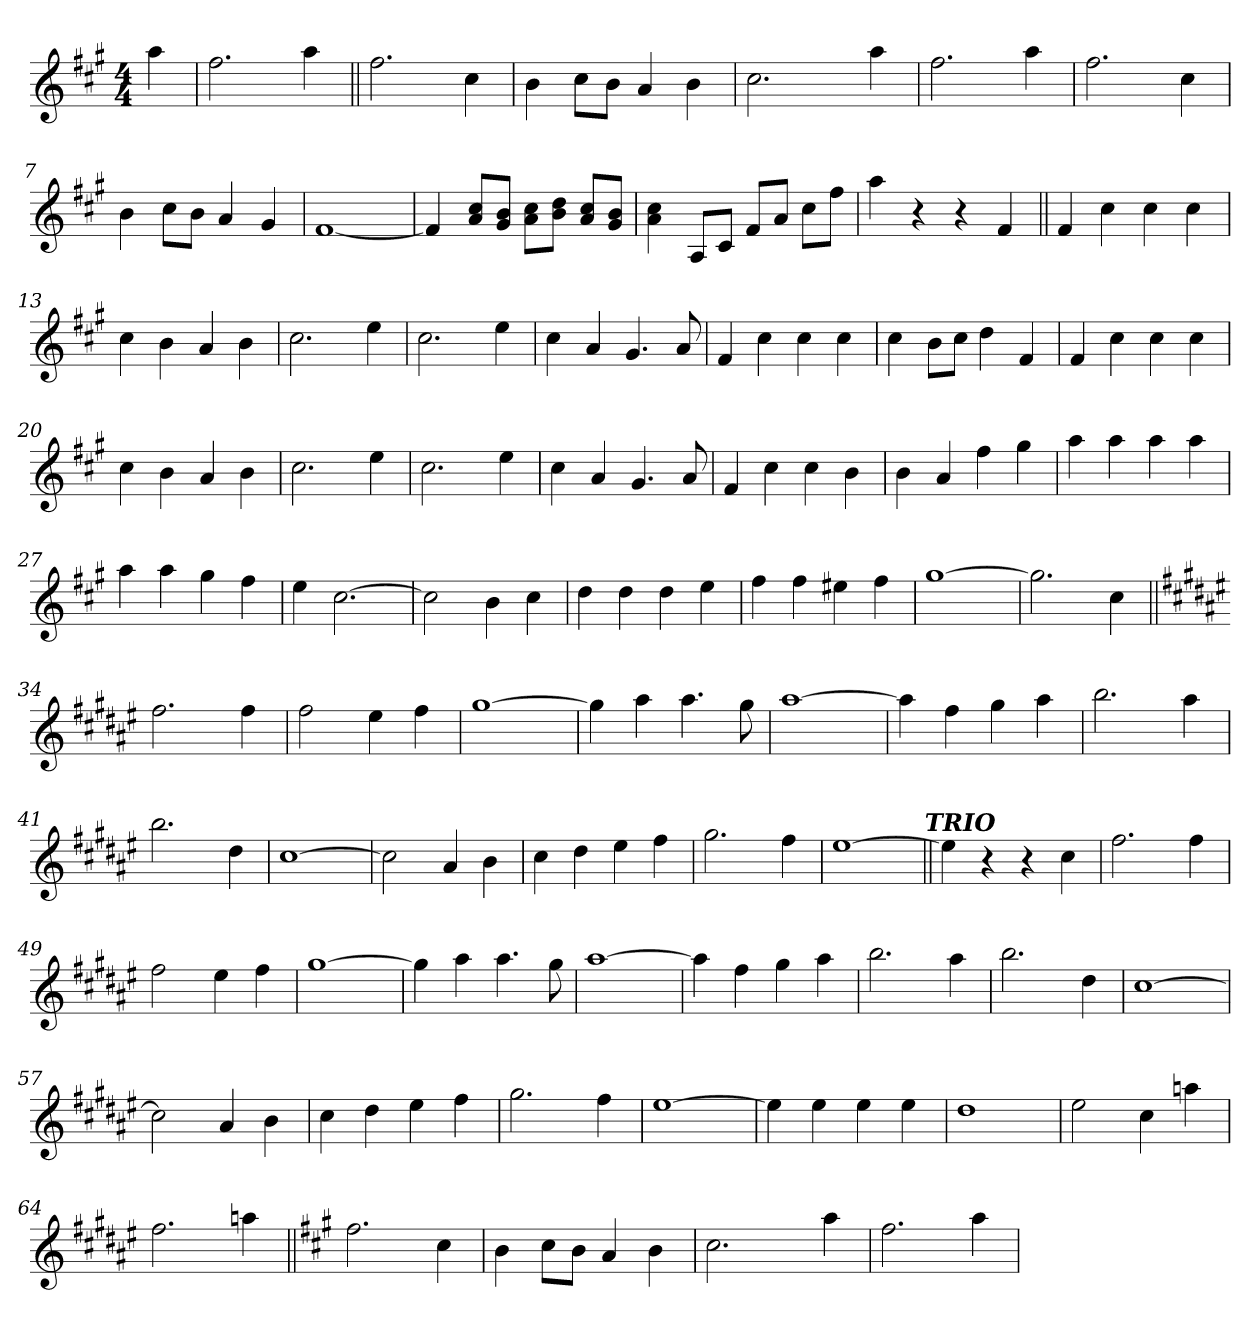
**kern
*part1
*staff1
*clefG2
*k[f#c#g#]
*f#:
*M4/4
=
4aa\
=1
2.ff#\
4aa\
=2||
2.ff#\
4cc#\
=3
4b\
8cc#\L
8b\J
4a/
4b\
=4
*^
2.cc#\	2ryy
.	2ryy
4aa\	.
*v	*v
=5
2.ff#\
4aa\
!!LO:LB:g=z
=6
2.ff#\
4cc#\
=7
4b\
8cc#\L
8b\J
4a/
4g#/
=8
[1f#
=9
4f#/]
8a/ 8cc#/L
8g#/ 8b/J
8a\ 8cc#\L
8b\ 8dd\J
8a/ 8cc#/L
8g#/ 8b/J
=10
4a\ 4cc#\
8A/L
8c#/J
8f#/L
8a/J
8cc#\L
8ff#\J
=11
4aa\
4r
4r
4f#/
!!LO:LB:g=z
=12||
4f#/
4cc#\
4cc#\
4cc#\
=13
4cc#\
4b\
4a/
4b\
=14
2.cc#\
4ee\
=15
2.cc#\
4ee\
=16
4cc#\
4a/
4.g#/
8a/
=17
4f#/
4cc#\
4cc#\
4cc#\
!!LO:LB:g=z
=18
4cc#\
8b\L
8cc#\J
4dd\
4f#/
=19
4f#/
4cc#\
4cc#\
4cc#\
=20
4cc#\
4b\
4a/
4b\
=21
2.cc#\
4ee\
=22
2.cc#\
4ee\
=23
4cc#\
4a/
4.g#/
8a/
!!LO:LB:g=z
=24
4f#/
4cc#\
4cc#\
4b\
=25
4b\
4a/
4ff#\
4gg#\
=26
4aa\
4aa\
4aa\
4aa\
=27
4aa\
4aa\
4gg#\
4ff#\
=28
4ee\
[2.cc#\
=29
2cc#\]
4b\
4cc#\
!!LO:LB:g=z
=30
4dd\
4dd\
4dd\
4ee\
=31
4ff#\
4ff#\
4ee#X\
4ff#\
=32
[1gg#
=33
2.gg#\]
4cc#\
=34||
*k[f#c#g#d#a#e#]
*F#:
2.ff#\
4ff#\
=35
2ff#\
4ee#\
4ff#\
!!LO:LB:g=z
=36
[1gg#
=37
4gg#\]
4aa#\
4.aa#\
8gg#\
=38
[1aa#
=39
4aa#\]
4ff#\
4gg#\
4aa#\
=40
2.bb\
4aa#\
=41
2.bb\
4dd#\
!!LO:LB:g=z
=42
[1cc#
=43
2cc#\]
4a#/
4b\
=44
4cc#\
4dd#\
4ee#\
4ff#\
=45
2.gg#\
4ff#\
=46
[1ee#
!LO:TX:a:Bi:t=TRIO
=47||
4ee#\]
4r
4r
4cc#\
!!LO:PB:g=z
=48
2.ff#\
4ff#\
=49
2ff#\
4ee#\
4ff#\
=50
[1gg#
=51
4gg#\]
4aa#\
4.aa#\
8gg#\
=52
[1aa#
=53
4aa#\]
4ff#\
4gg#\
4aa#\
!!LO:LB:g=z
=54
2.bb\
4aa#\
=55
2.bb\
4dd#\
=56
[1cc#
=57
2cc#\]
4a#/
4b\
=58
4cc#\
4dd#\
4ee#\
4ff#\
=59
2.gg#\
4ff#\
=60
[1ee#
=61
4ee#\]
4ee#\
4ee#\
4ee#\
!!LO:LB:g=z
=62
1dd#
=63
2ee#\
4cc#\
4aan\
=64
2.ff#\
4aan\
=65||
*k[f#c#g#]
*f#:
2.ff#\
4cc#\
=66
4b\
8cc#\L
8b\J
4a/
4b\
=67
*^
2.cc#\	2ryy
.	2ryy
4aa\	.
*v	*v
!!LO:LB:g=z
=68
2.ff#\
4aa\
=
*-
